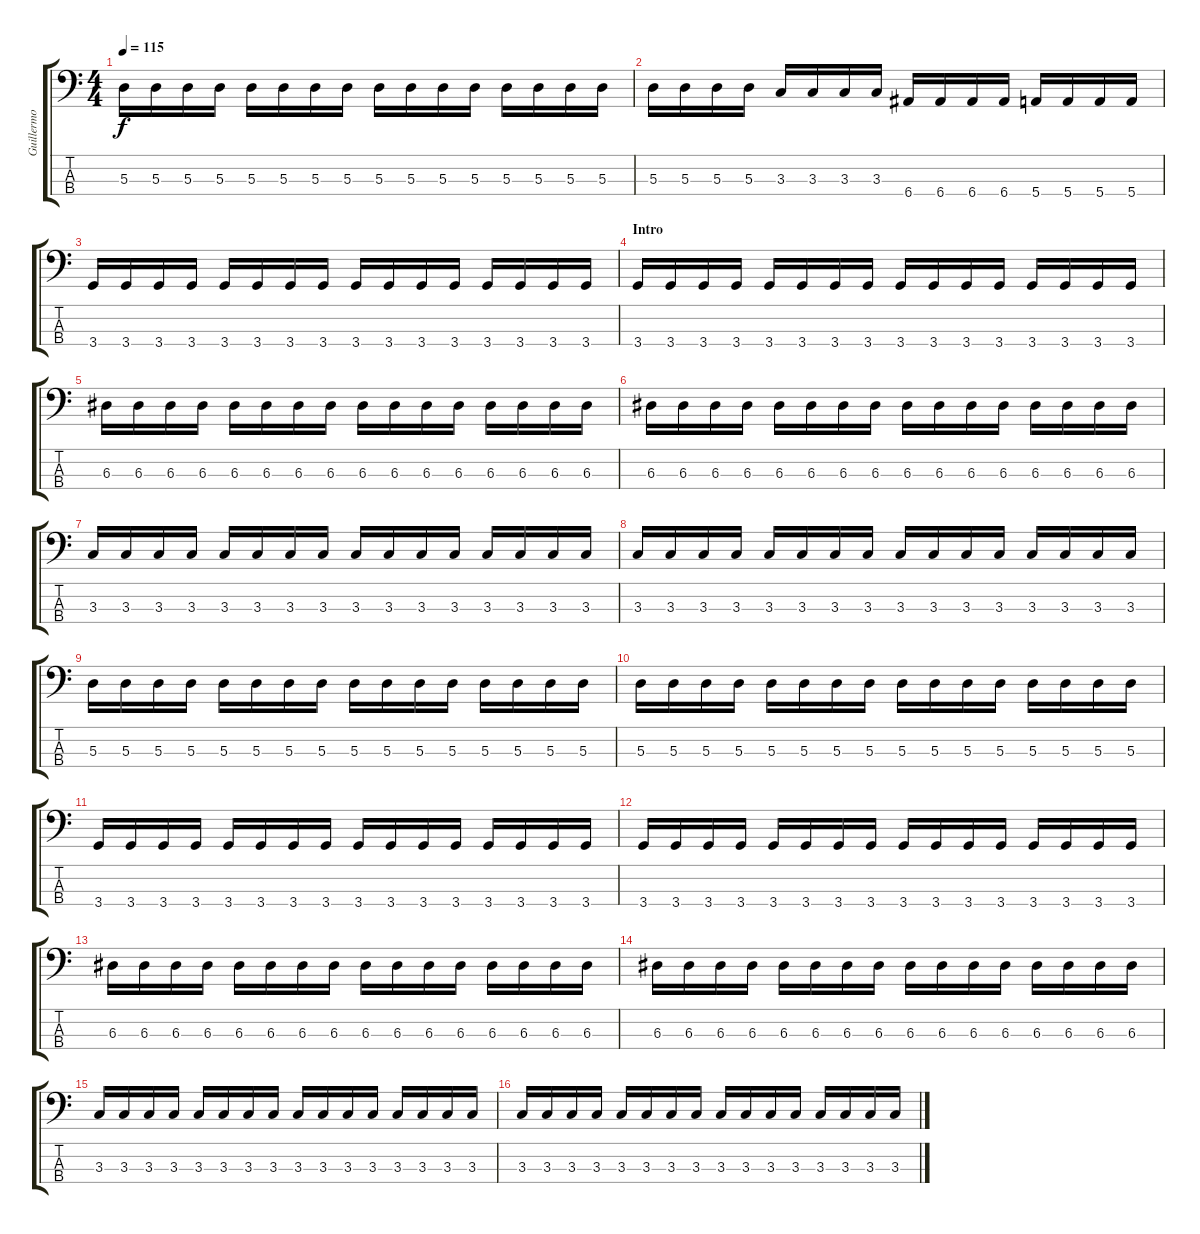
\track ("Guillermo Sanchez" "Guillermo ") {instrument electricbasspick}
\staff {score tabs}
\tuning (G2 D2 A1 E1) {hide}
\ts (4 4)
\tempo 115
\clef f4
\ks c
5.3.16{dy f} 5.3.16 5.3.16 5.3.16 5.3.16 5.3.16 5.3.16 5.3.16 5.3.16 5.3.16 5.3.16 5.3.16 5.3.16 5.3.16 5.3.16 5.3.16 |
5.3.16 5.3.16 5.3.16 5.3.16 3.3.16 3.3.16 3.3.16 3.3.16 6.4.16 6.4.16 6.4.16 6.4.16 5.4.16 5.4.16 5.4.16 5.4.16 |
3.4.16 3.4.16 3.4.16 3.4.16 3.4.16 3.4.16 3.4.16 3.4.16 3.4.16 3.4.16 3.4.16 3.4.16 3.4.16 3.4.16 3.4.16 3.4.16 |
\section ("" "Intro")
3.4.16 3.4.16 3.4.16 3.4.16 3.4.16 3.4.16 3.4.16 3.4.16 3.4.16 3.4.16 3.4.16 3.4.16 3.4.16 3.4.16 3.4.16 3.4.16 |
6.3.16 6.3.16 6.3.16 6.3.16 6.3.16 6.3.16 6.3.16 6.3.16 6.3.16 6.3.16 6.3.16 6.3.16 6.3.16 6.3.16 6.3.16 6.3.16 |
6.3.16 6.3.16 6.3.16 6.3.16 6.3.16 6.3.16 6.3.16 6.3.16 6.3.16 6.3.16 6.3.16 6.3.16 6.3.16 6.3.16 6.3.16 6.3.16 |
3.3.16 3.3.16 3.3.16 3.3.16 3.3.16 3.3.16 3.3.16 3.3.16 3.3.16 3.3.16 3.3.16 3.3.16 3.3.16 3.3.16 3.3.16 3.3.16 |
3.3.16 3.3.16 3.3.16 3.3.16 3.3.16 3.3.16 3.3.16 3.3.16 3.3.16 3.3.16 3.3.16 3.3.16 3.3.16 3.3.16 3.3.16 3.3.16 |
5.3.16 5.3.16 5.3.16 5.3.16 5.3.16 5.3.16 5.3.16 5.3.16 5.3.16 5.3.16 5.3.16 5.3.16 5.3.16 5.3.16 5.3.16 5.3.16 |
5.3.16 5.3.16 5.3.16 5.3.16 5.3.16 5.3.16 5.3.16 5.3.16 5.3.16 5.3.16 5.3.16 5.3.16 5.3.16 5.3.16 5.3.16 5.3.16 |
3.4.16 3.4.16 3.4.16 3.4.16 3.4.16 3.4.16 3.4.16 3.4.16 3.4.16 3.4.16 3.4.16 3.4.16 3.4.16 3.4.16 3.4.16 3.4.16 |
3.4.16 3.4.16 3.4.16 3.4.16 3.4.16 3.4.16 3.4.16 3.4.16 3.4.16 3.4.16 3.4.16 3.4.16 3.4.16 3.4.16 3.4.16 3.4.16 |
6.3.16 6.3.16 6.3.16 6.3.16 6.3.16 6.3.16 6.3.16 6.3.16 6.3.16 6.3.16 6.3.16 6.3.16 6.3.16 6.3.16 6.3.16 6.3.16 |
6.3.16 6.3.16 6.3.16 6.3.16 6.3.16 6.3.16 6.3.16 6.3.16 6.3.16 6.3.16 6.3.16 6.3.16 6.3.16 6.3.16 6.3.16 6.3.16 |
3.3.16 3.3.16 3.3.16 3.3.16 3.3.16 3.3.16 3.3.16 3.3.16 3.3.16 3.3.16 3.3.16 3.3.16 3.3.16 3.3.16 3.3.16 3.3.16 |
3.3.16 3.3.16 3.3.16 3.3.16 3.3.16 3.3.16 3.3.16 3.3.16 3.3.16 3.3.16 3.3.16 3.3.16 3.3.16 3.3.16 3.3.16 3.3.16
